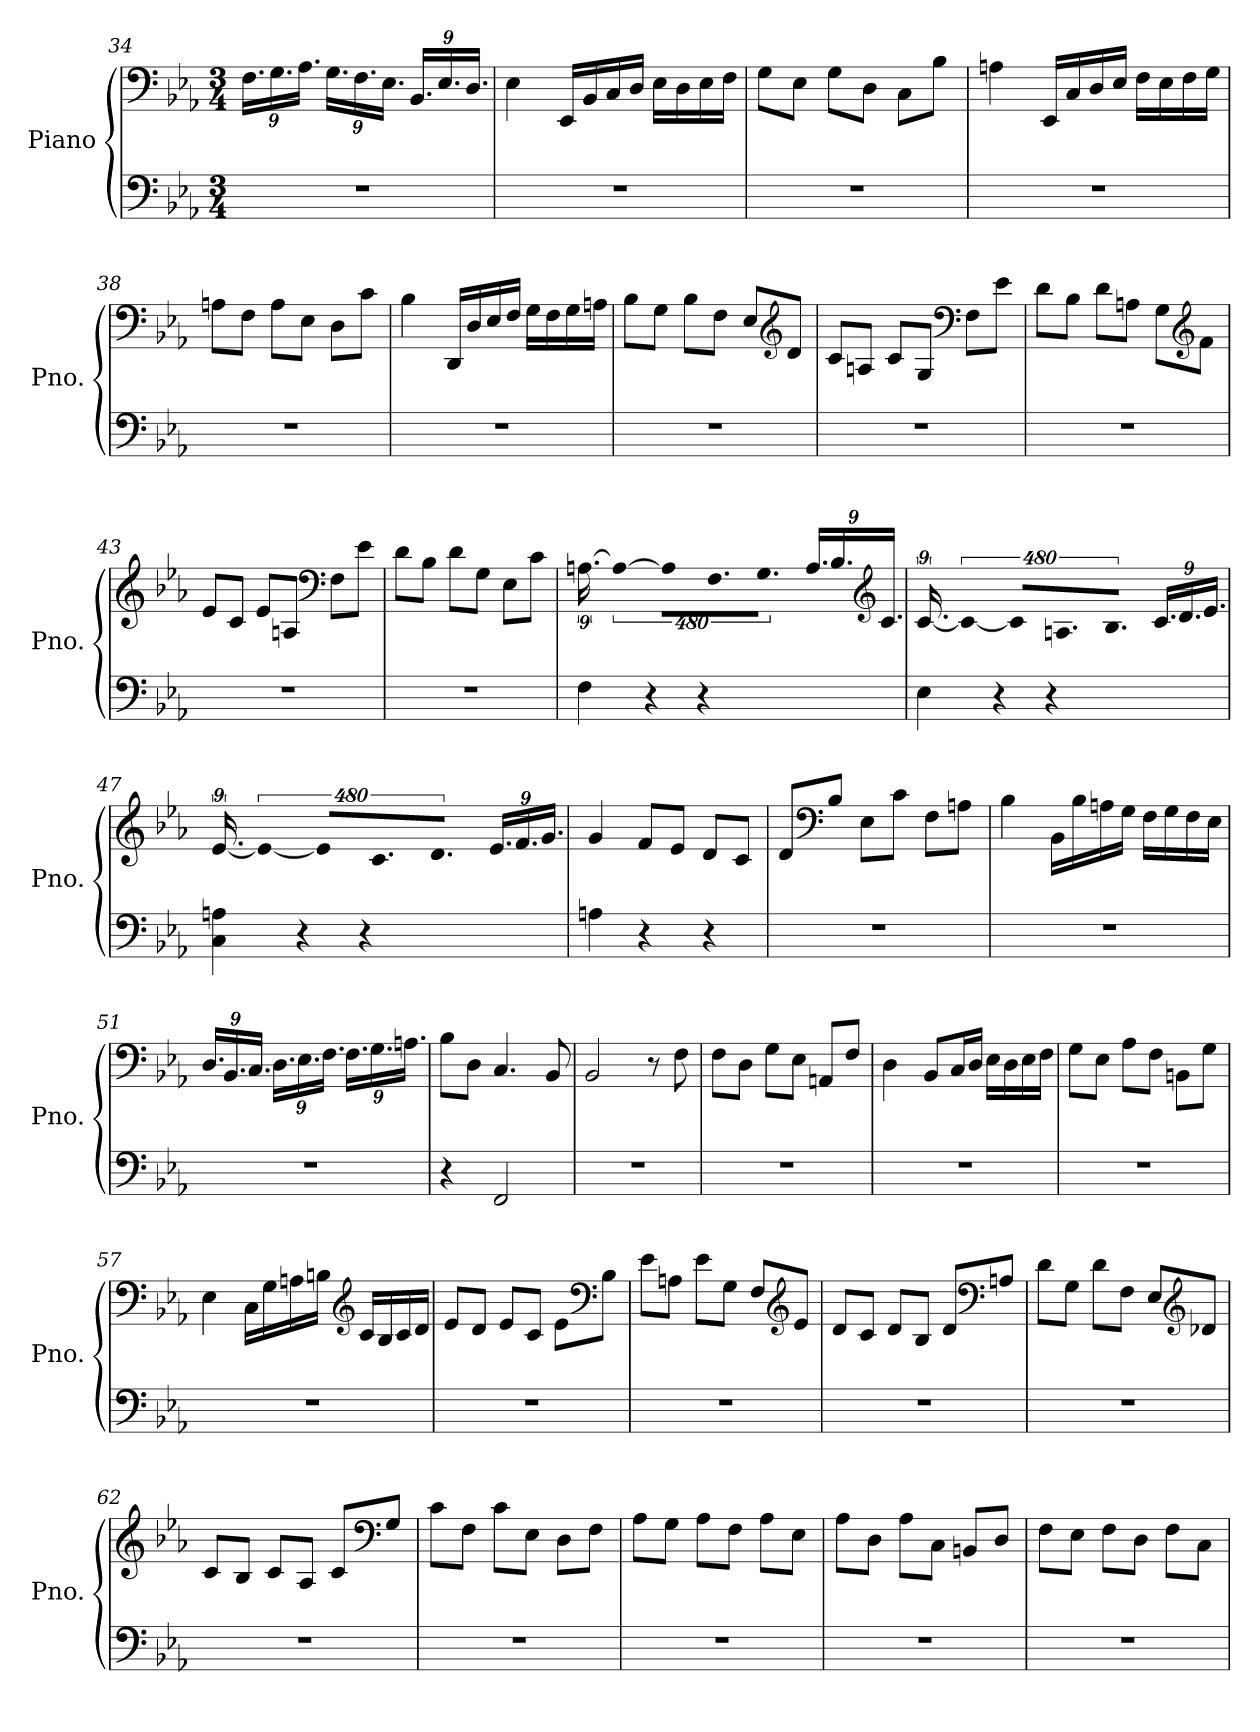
**kern	**kern
*part1	*part1
*staff2	*staff1
*I"Piano	*
*I'Pno.	*
*clefF4	*clefF4
*k[b-e-a-]	*k[b-e-a-]
*M3/4	*M3/4
*	*Xbrackettup
=34	=34
2.r	18.F\LL
.	18.G\
.	18.A-\JJ
.	18.G\LL
.	18.F\
.	18.E-\JJ
.	18.BB-/LL
.	18.E-/
.	18.D/JJ
!!LO:LB:g=z
=35	=35
2.r	4E-\
.	16EE-/LL
.	16BB-/
.	16C/
.	16D/JJ
.	16E-\LL
.	16D\
.	16E-\
.	16F\JJ
=36	=36
2.r	8G\L
.	8E-\J
.	8G\L
.	8D\J
.	8C\L
.	8B-\J
=37	=37
2.r	4An\
.	16EE-/LL
.	16C/
.	16D/
.	16E-/JJ
.	16F\LL
.	16E-\
.	16F\
.	16G\JJ
=38	=38
2.r	8An\L
.	8F\J
.	8A\L
.	8E-\J
.	8D\L
.	8c\J
=39	=39
2.r	4B-\
.	16DD/LL
.	16D/
.	16E-/
.	16F/JJ
.	16G\LL
.	16F\
.	16G\
.	16An\JJ
!!LO:LB:g=z
=40	=40
2.r	8B-\L
.	8G\J
.	8B-\L
.	8F\J
.	8E-/L
*	*clefG2
.	8d/J
=41	=41
2.r	8c/L
.	8An/J
.	8c/L
.	8G/J
*	*clefF4
.	8F\L
.	8e-\J
=42	=42
2.r	8d\L
.	8B-\J
.	8d\L
.	8An\J
.	8G\L
*	*clefG2
.	8f\J
=43	=43
2.r	8e-/L
.	8c/J
.	8e-/L
.	8An/J
*	*clefF4
.	8F\L
.	8e-\J
=44	=44
2.r	8d\L
.	8B-\J
.	8d\L
.	8G\J
.	8E-\L
.	8c\J
!!LO:LB:g=z
=45	=45
*	*brackettup
4F\	[18.An\
!	!LO:N:vis=4
.	1920%427A\_
4r	.
!	!LO:N:vis=32
.	1920%53A\KLL]
.	18.F\
.	18.G\JJ
4r	18.A/LL
.	18.B-/
*	*clefG2
.	18.c/JJ
=46	=46
4E-\	[18.c/
!	!LO:N:vis=4
.	1920%427c/_
4r	.
!	!LO:N:vis=32
.	1920%53c/KLL]
.	18.An/
.	18.B-/JJ
4r	18.c/LL
.	18.d/
.	18.e-/JJ
=47	=47
4C\ 4An\	[18.e-/
!	!LO:N:vis=4
.	1920%427e-/_
4r	.
!	!LO:N:vis=32
.	1920%53e-/KLL]
.	18.c/
.	18.d/JJ
4r	18.e-/LL
.	18.f/
.	18.g/JJ
=48	=48
4An\	4g/
4r	8f/L
.	8e-/J
4r	8d/L
.	8c/J
!!LO:LB:g=z
=49	=49
2.r	8d/L
*	*clefF4
.	8B-/J
.	8E-\L
.	8c\J
.	8F\L
.	8An\J
=50	=50
2.r	4B-\
.	16BB-\LL
.	16B-\
.	16An\
.	16G\JJ
.	16F\LL
.	16G\
.	16F\
.	16E-\JJ
=51	=51
*	*Xbrackettup
2.r	18.D/LL
.	18.BB-/
.	18.C/JJ
.	18.D\LL
.	18.E-\
.	18.F\JJ
.	18.F\LL
.	18.G\
.	18.An\JJ
=52	=52
4r	8B-\L
.	8D\J
2FF/	4.C/
.	8BB-/
=53	=53
2.r	2BB-/
.	8r
.	8F\
!!LO:PB:g=z
=54	=54
2.r	8F\L
.	8D\J
.	8G\L
.	8E-\J
.	8AAn/L
.	8F/J
=55	=55
2.r	4D\
.	8BB-/L
.	16C/L
.	16D/JJ
.	16E-\LL
.	16D\
.	16E-\
.	16F\JJ
=56	=56
2.r	8G\L
.	8E-\J
.	8A-\L
.	8F\J
.	8BBn\L
.	8G\J
=57	=57
2.r	4E-\
.	16C\LL
.	16G\
.	16An\
.	16Bn\JJ
*	*clefG2
.	16c/LL
.	16B/
.	16c/
.	16d/JJ
!!LO:LB:g=z
=58	=58
2.r	8e-/L
.	8d/J
.	8e-/L
.	8c/J
.	8e-\L
*	*clefF4
.	8B-\J
=59	=59
2.r	8e-\L
.	8An\J
.	8e-\L
.	8G\J
.	8F/L
*	*clefG2
.	8e-/J
=60	=60
2.r	8d/L
.	8c/J
.	8d/L
.	8B-/J
.	8d/L
*	*clefF4
.	8An/J
=61	=61
2.r	8d\L
.	8G\J
.	8d\L
.	8F\J
.	8E-/L
*	*clefG2
.	8d-X/J
!!LO:LB:g=z
=62	=62
2.r	8c/L
.	8B-/J
.	8c/L
.	8A-/J
.	8c/L
*	*clefF4
.	8G/J
=63	=63
2.r	8c\L
.	8F\J
.	8c\L
.	8E-\J
.	8D\L
.	8F\J
=64	=64
2.r	8A-\L
.	8G\J
.	8A-\L
.	8F\J
.	8A-\L
.	8E-\J
=65	=65
2.r	8A-\L
.	8D\J
.	8A-\L
.	8C\J
.	8BBn/L
.	8D/J
=66	=66
2.r	8F\L
.	8E-\J
.	8F\L
.	8D\J
.	8F\L
.	8C\J
=	=
*-	*-
